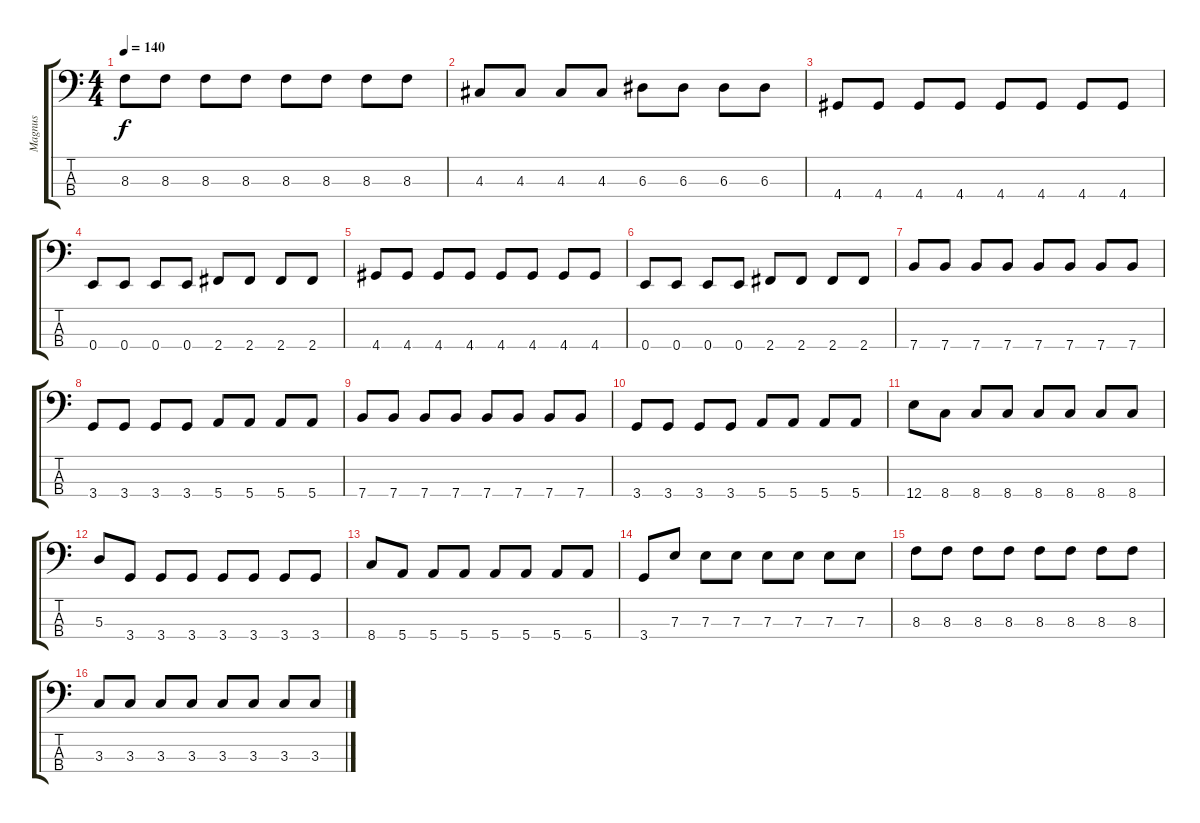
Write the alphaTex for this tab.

\track ("Magnus" "Magnus") {instrument electricbassfinger}
\staff {score tabs}
\tuning (G2 D2 A1 E1) {hide}
\ts (4 4)
\tempo 140
\clef f4
\ks c
8.3.8{dy f} 8.3.8 8.3.8 8.3.8 8.3.8 8.3.8 8.3.8 8.3.8 |
4.3.8 4.3.8 4.3.8 4.3.8 6.3.8 6.3.8 6.3.8 6.3.8 |
4.4.8 4.4.8 4.4.8 4.4.8 4.4.8 4.4.8 4.4.8 4.4.8 |
0.4.8 0.4.8 0.4.8 0.4.8 2.4.8 2.4.8 2.4.8 2.4.8 |
4.4.8 4.4.8 4.4.8 4.4.8 4.4.8 4.4.8 4.4.8 4.4.8 |
0.4.8 0.4.8 0.4.8 0.4.8 2.4.8 2.4.8 2.4.8 2.4.8 |
7.4.8 7.4.8 7.4.8 7.4.8 7.4.8 7.4.8 7.4.8 7.4.8 |
3.4.8 3.4.8 3.4.8 3.4.8 5.4.8 5.4.8 5.4.8 5.4.8 |
7.4.8 7.4.8 7.4.8 7.4.8 7.4.8 7.4.8 7.4.8 7.4.8 |
3.4.8 3.4.8 3.4.8 3.4.8 5.4.8 5.4.8 5.4.8 5.4.8 |
12.4.8 8.4.8 8.4.8 8.4.8 8.4.8 8.4.8 8.4.8 8.4.8 |
5.3.8 3.4.8 3.4.8 3.4.8 3.4.8 3.4.8 3.4.8 3.4.8 |
8.4.8 5.4.8 5.4.8 5.4.8 5.4.8 5.4.8 5.4.8 5.4.8 |
3.4.8 7.3.8 7.3.8 7.3.8 7.3.8 7.3.8 7.3.8 7.3.8 |
8.3.8 8.3.8 8.3.8 8.3.8 8.3.8 8.3.8 8.3.8 8.3.8 |
3.3.8 3.3.8 3.3.8 3.3.8 3.3.8 3.3.8 3.3.8 3.3.8
